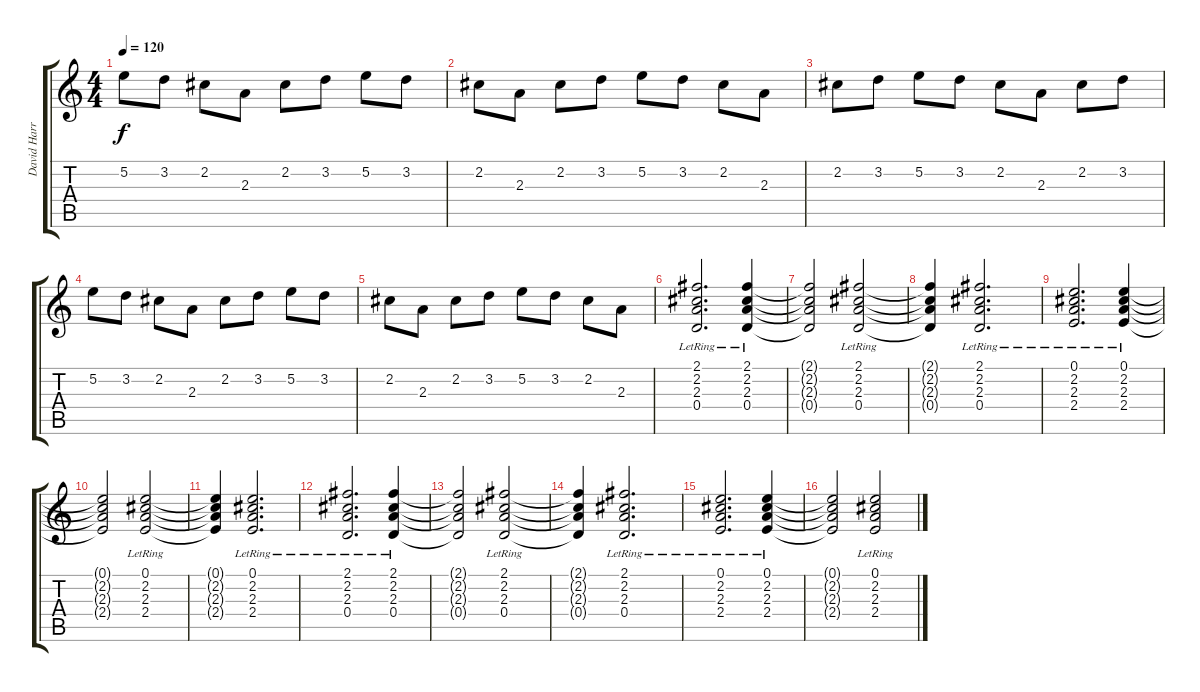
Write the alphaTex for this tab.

\track ("David Harris" "David Harr") {instrument overdrivenguitar}
\staff {score tabs}
\tuning (E4 B3 G3 D3 A2 E2) {hide}
\ts (4 4)
\tempo 120
\clef g2
\ks c
5.2.8{dy f} 3.2.8 2.2.8 2.3.8 2.2.8 3.2.8 5.2.8 3.2.8 |
2.2.8 2.3.8 2.2.8 3.2.8 5.2.8 3.2.8 2.2.8 2.3.8 |
2.2.8 3.2.8 5.2.8 3.2.8 2.2.8 2.3.8 2.2.8 3.2.8 |
5.2.8 3.2.8 2.2.8 2.3.8 2.2.8 3.2.8 5.2.8 3.2.8 |
2.2.8 2.3.8 2.2.8 3.2.8 5.2.8 3.2.8 2.2.8 2.3.8 |
(2.1{lr} 2.2{lr} 2.3{lr} 0.4{lr}).2{d} (2.1{lr} 2.2{lr} 2.3{lr} 0.4{lr}).4 |
(2.1{t} 2.2{t} 2.3{t} 0.4{t}).2 (2.1{lr} 2.2{lr} 2.3{lr} 0.4{lr}).2 |
(2.1{t} 2.2{t} 2.3{t} 0.4{t}).4 (2.1{lr} 2.2{lr} 2.3{lr} 0.4{lr}).2{d} |
(0.1{lr} 2.2{lr} 2.3{lr} 2.4{lr}).2{d} (0.1{lr} 2.2{lr} 2.3{lr} 2.4{lr}).4 |
(0.1{t} 2.2{t} 2.3{t} 2.4{t}).2 (0.1{lr} 2.2{lr} 2.3{lr} 2.4{lr}).2 |
(0.1{t} 2.2{t} 2.3{t} 2.4{t}).4 (0.1{lr} 2.2{lr} 2.3{lr} 2.4{lr}).2{d} |
(2.1{lr} 2.2{lr} 2.3{lr} 0.4{lr}).2{d} (2.1{lr} 2.2{lr} 2.3{lr} 0.4{lr}).4 |
(2.1{t} 2.2{t} 2.3{t} 0.4{t}).2 (2.1{lr} 2.2{lr} 2.3{lr} 0.4{lr}).2 |
(2.1{t} 2.2{t} 2.3{t} 0.4{t}).4 (2.1{lr} 2.2{lr} 2.3{lr} 0.4{lr}).2{d} |
(0.1{lr} 2.2{lr} 2.3{lr} 2.4{lr}).2{d} (0.1{lr} 2.2{lr} 2.3{lr} 2.4{lr}).4 |
(0.1{t} 2.2{t} 2.3{t} 2.4{t}).2 (0.1{lr} 2.2{lr} 2.3{lr} 2.4{lr}).2
